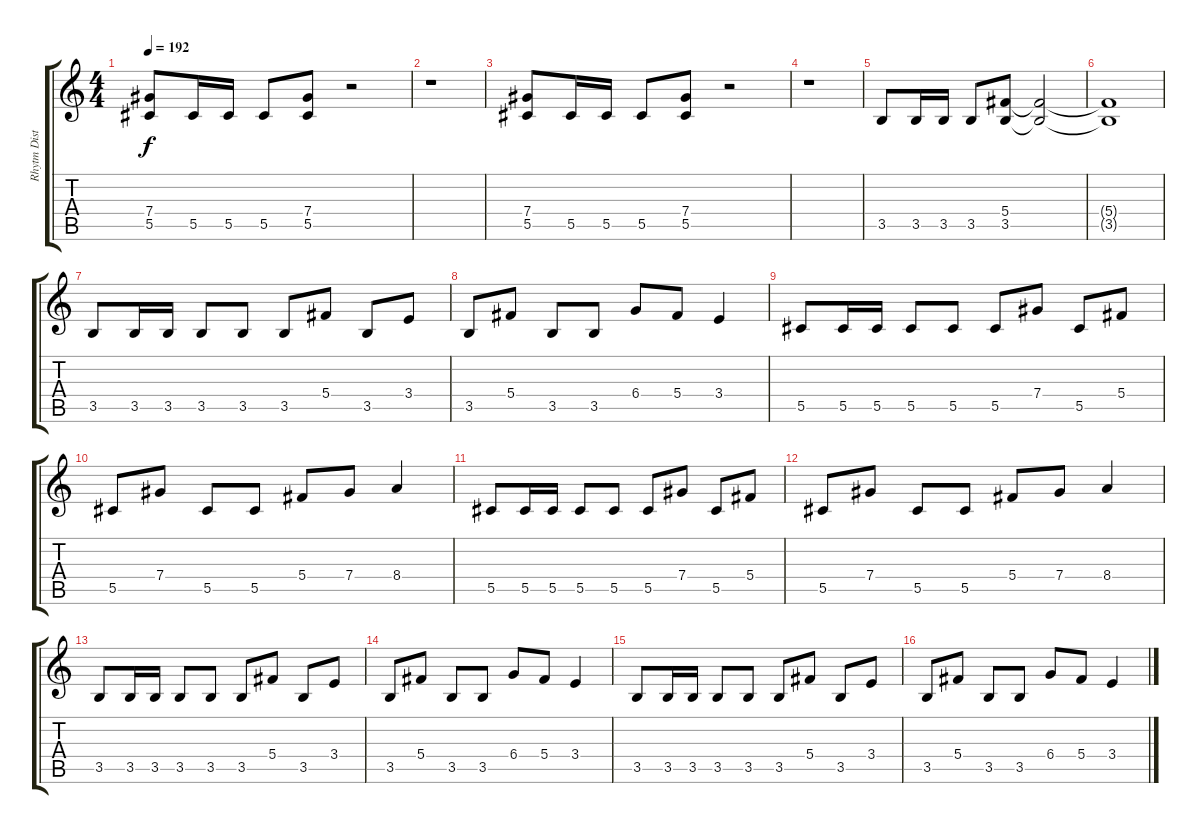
\track ("Rhytm Distortion" "Rhytm Dist") {instrument overdrivenguitar}
\staff {score tabs}
\tuning (Eb4 Bb3 Gb3 Db3 Ab2 Eb2) {hide}
\ts (4 4)
\tempo 192
\clef g2
\ks c
(7.4 5.5).8{dy f} 5.5.16 5.5.16 5.5.8 (7.4 5.5).8 r.2 |
r.1 |
(7.4 5.5).8 5.5.16 5.5.16 5.5.8 (7.4 5.5).8 r.2 |
r.1 |
3.5.8 3.5.16 3.5.16 3.5.8 (5.4 3.5).8 (5.4{t} 3.5{t}).2 |
(5.4{t} 3.5{t}).1 |
3.5.8 3.5.16 3.5.16 3.5.8 3.5.8 3.5.8 5.4.8 3.5.8 3.4.8 |
3.5.8 5.4.8 3.5.8 3.5.8 6.4.8 5.4.8 3.4.4 |
5.5.8 5.5.16 5.5.16 5.5.8 5.5.8 5.5.8 7.4.8 5.5.8 5.4.8 |
5.5.8 7.4.8 5.5.8 5.5.8 5.4.8 7.4.8 8.4.4 |
5.5.8 5.5.16 5.5.16 5.5.8 5.5.8 5.5.8 7.4.8 5.5.8 5.4.8 |
5.5.8 7.4.8 5.5.8 5.5.8 5.4.8 7.4.8 8.4.4 |
3.5.8 3.5.16 3.5.16 3.5.8 3.5.8 3.5.8 5.4.8 3.5.8 3.4.8 |
3.5.8 5.4.8 3.5.8 3.5.8 6.4.8 5.4.8 3.4.4 |
3.5.8 3.5.16 3.5.16 3.5.8 3.5.8 3.5.8 5.4.8 3.5.8 3.4.8 |
3.5.8 5.4.8 3.5.8 3.5.8 6.4.8 5.4.8 3.4.4
